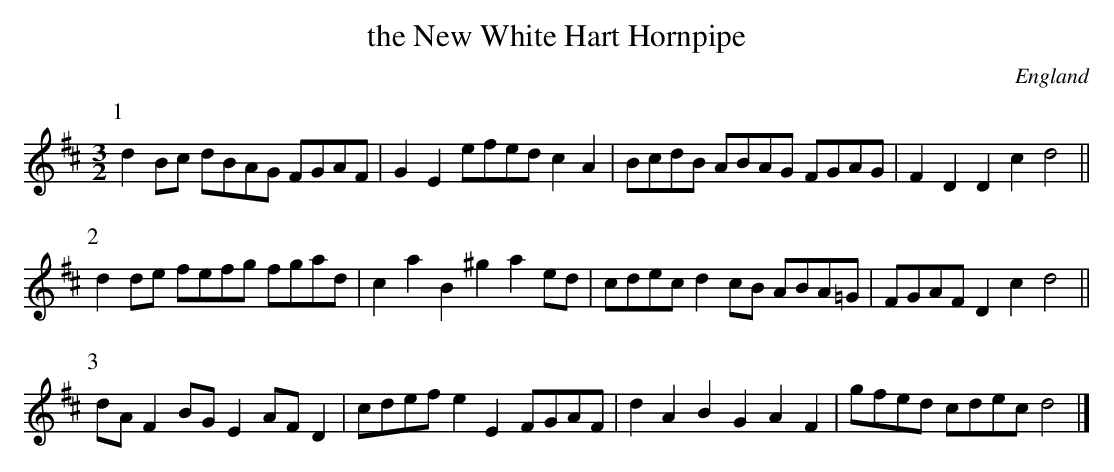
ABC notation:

X:1
T:the New White Hart Hornpipe
L:1/8
M:3/2
O:England
K:D
P:1
d2 Bc dBAG  FGAF | G2 E2 efed  c2 A2| BcdB  ABAG  FGAG  | F2 D2 D2 c2 d4 ||
P:2
d2 de fefg  fgad | c2 a2 B2^g2 a2 ed| cdec  d2 cB ABA=G | FGAF  D2 c2 d4 ||
P:3
dA F2 BG E2 AF D2| cdef  e2 E2 FGAF | d2 A2 B2 G2 A2 F2 | gfed  cdec  d4 |]
